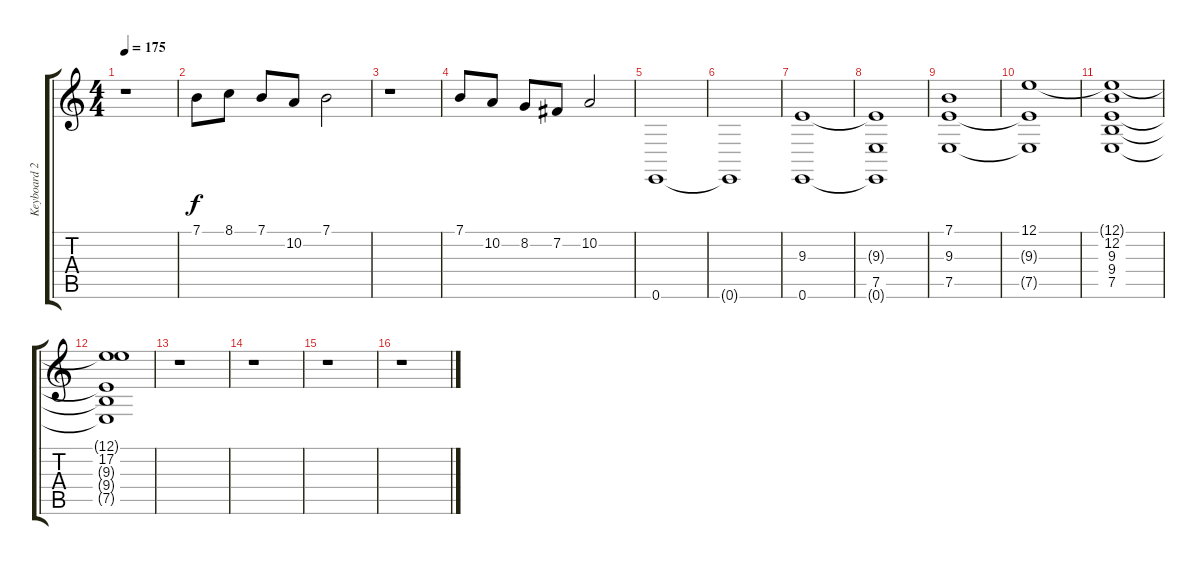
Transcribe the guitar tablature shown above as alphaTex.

\track ("Keyboard 2" "Keyboard 2") {mute instrument stringensemble1}
\staff {score tabs}
\tuning (E4 B3 G3 D3 A2 E2) {hide}
\ts (4 4)
\tempo 175
\clef g2
\ks c
r.1{dy f} |
7.1.8 8.1.8 7.1.8 10.2.8 7.1.2 |
r.1 |
7.1.8 10.2.8 8.2.8 7.2.8 10.2.2 |
0.6.1{volume 15 instrument stringensemble1} |
0.6{t}.1 |
(9.3 0.6).1 |
(9.3{t} 7.5 0.6{t}).1 |
(7.1 9.3 7.5).1 |
(12.1 9.3{t} 7.5{t}).1 |
(12.1{t} 12.2 9.3 9.4 7.5).1 |
(12.1{t} 17.2 9.3{t} 9.4{t} 7.5{t}).1 |
r.1 |
r.1 |
r.1 |
r.1
